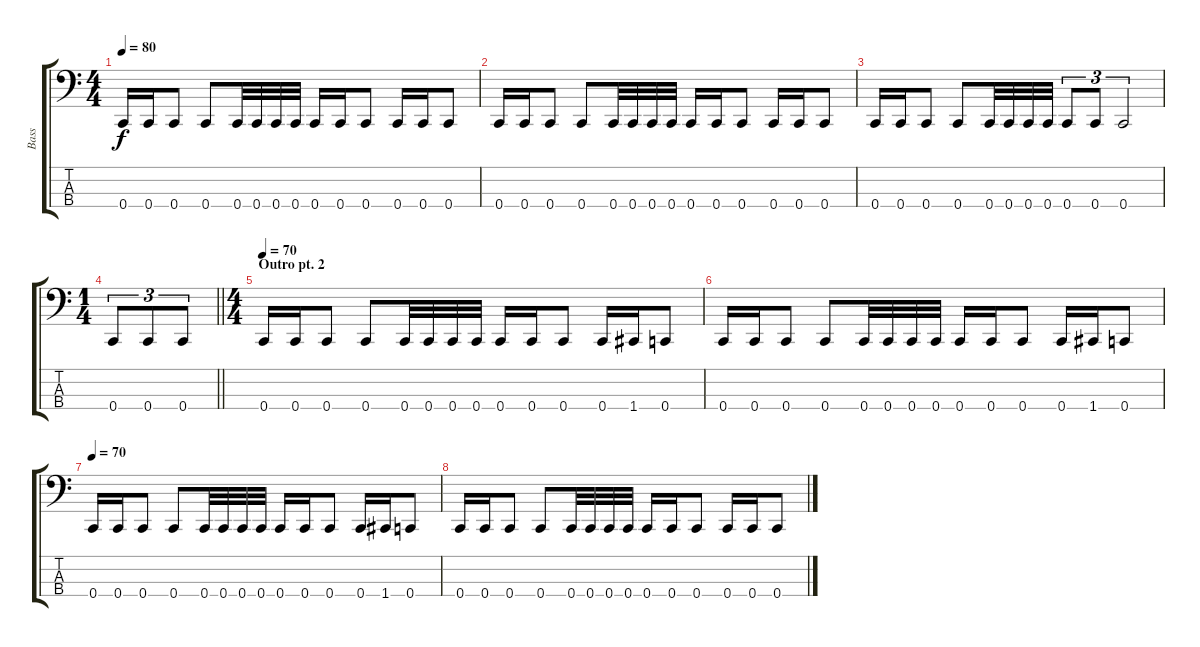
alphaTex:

\track ("Bass" "Bass") {instrument electricbasspick}
\staff {score tabs}
\tuning (F2 C2 G1 C1) {hide}
\ts (4 4)
\tempo 80
\clef f4
\ks c
0.4.16{dy f} 0.4.16 0.4.8 0.4.8 0.4.32 0.4.32 0.4.32 0.4.32 0.4.16 0.4.16 0.4.8 0.4.16 0.4.16 0.4.8 |
0.4.16 0.4.16 0.4.8 0.4.8 0.4.32 0.4.32 0.4.32 0.4.32 0.4.16 0.4.16 0.4.8 0.4.16 0.4.16 0.4.8 |
0.4.16 0.4.16 0.4.8 0.4.8 0.4.32 0.4.32 0.4.32 0.4.32 0.4.8{tu (3 2)} 0.4.8{tu (3 2)} 0.4.2{tu (3 2)} |
\ts (1 4)
\barLineRight lightlight
0.4.8{tu (3 2)} 0.4.8{tu (3 2)} 0.4.8{tu (3 2)} |
\ts (4 4)
\section ("" "Outro pt. 2")
\tempo 70
0.4.16 0.4.16 0.4.8 0.4.8 0.4.32 0.4.32 0.4.32 0.4.32 0.4.16 0.4.16 0.4.8 0.4.16 1.4.16 0.4.8 |
0.4.16 0.4.16 0.4.8 0.4.8 0.4.32 0.4.32 0.4.32 0.4.32 0.4.16 0.4.16 0.4.8 0.4.16 1.4.16 0.4.8 |
\tempo 70
0.4.16 0.4.16 0.4.8 0.4.8 0.4.32 0.4.32 0.4.32 0.4.32 0.4.16 0.4.16 0.4.8 0.4.16 1.4.16 0.4.8 |
0.4.16 0.4.16 0.4.8 0.4.8 0.4.32 0.4.32 0.4.32 0.4.32 0.4.16 0.4.16 0.4.8 0.4.16 0.4.16 0.4.8
